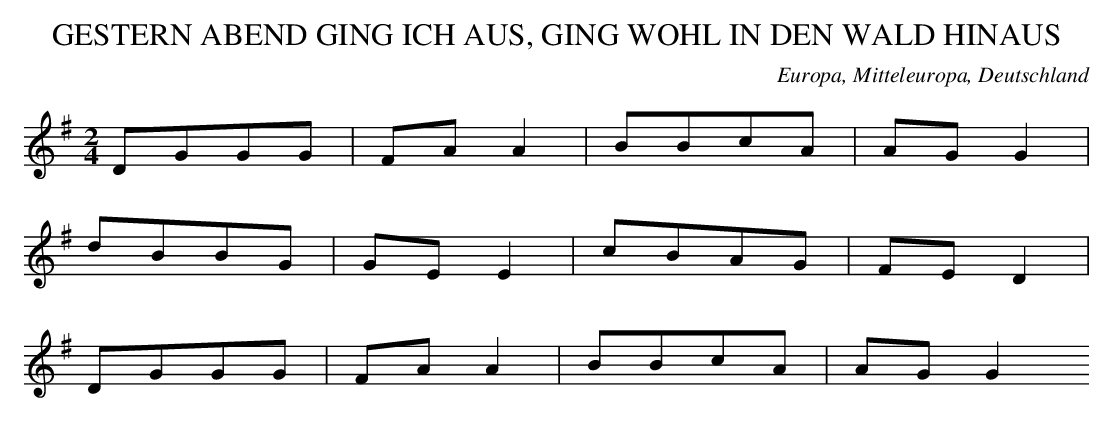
X:1
T: GESTERN ABEND GING ICH AUS, GING WOHL IN DEN WALD HINAUS
O: Europa, Mitteleuropa, Deutschland
M: 2/4
L: 1/8
K: G
DGGG | FAA2 | BBcA | AGG2 |
dBBG | GEE2 | cBAG | FED2 |
DGGG | FAA2 | BBcA | AGG2
